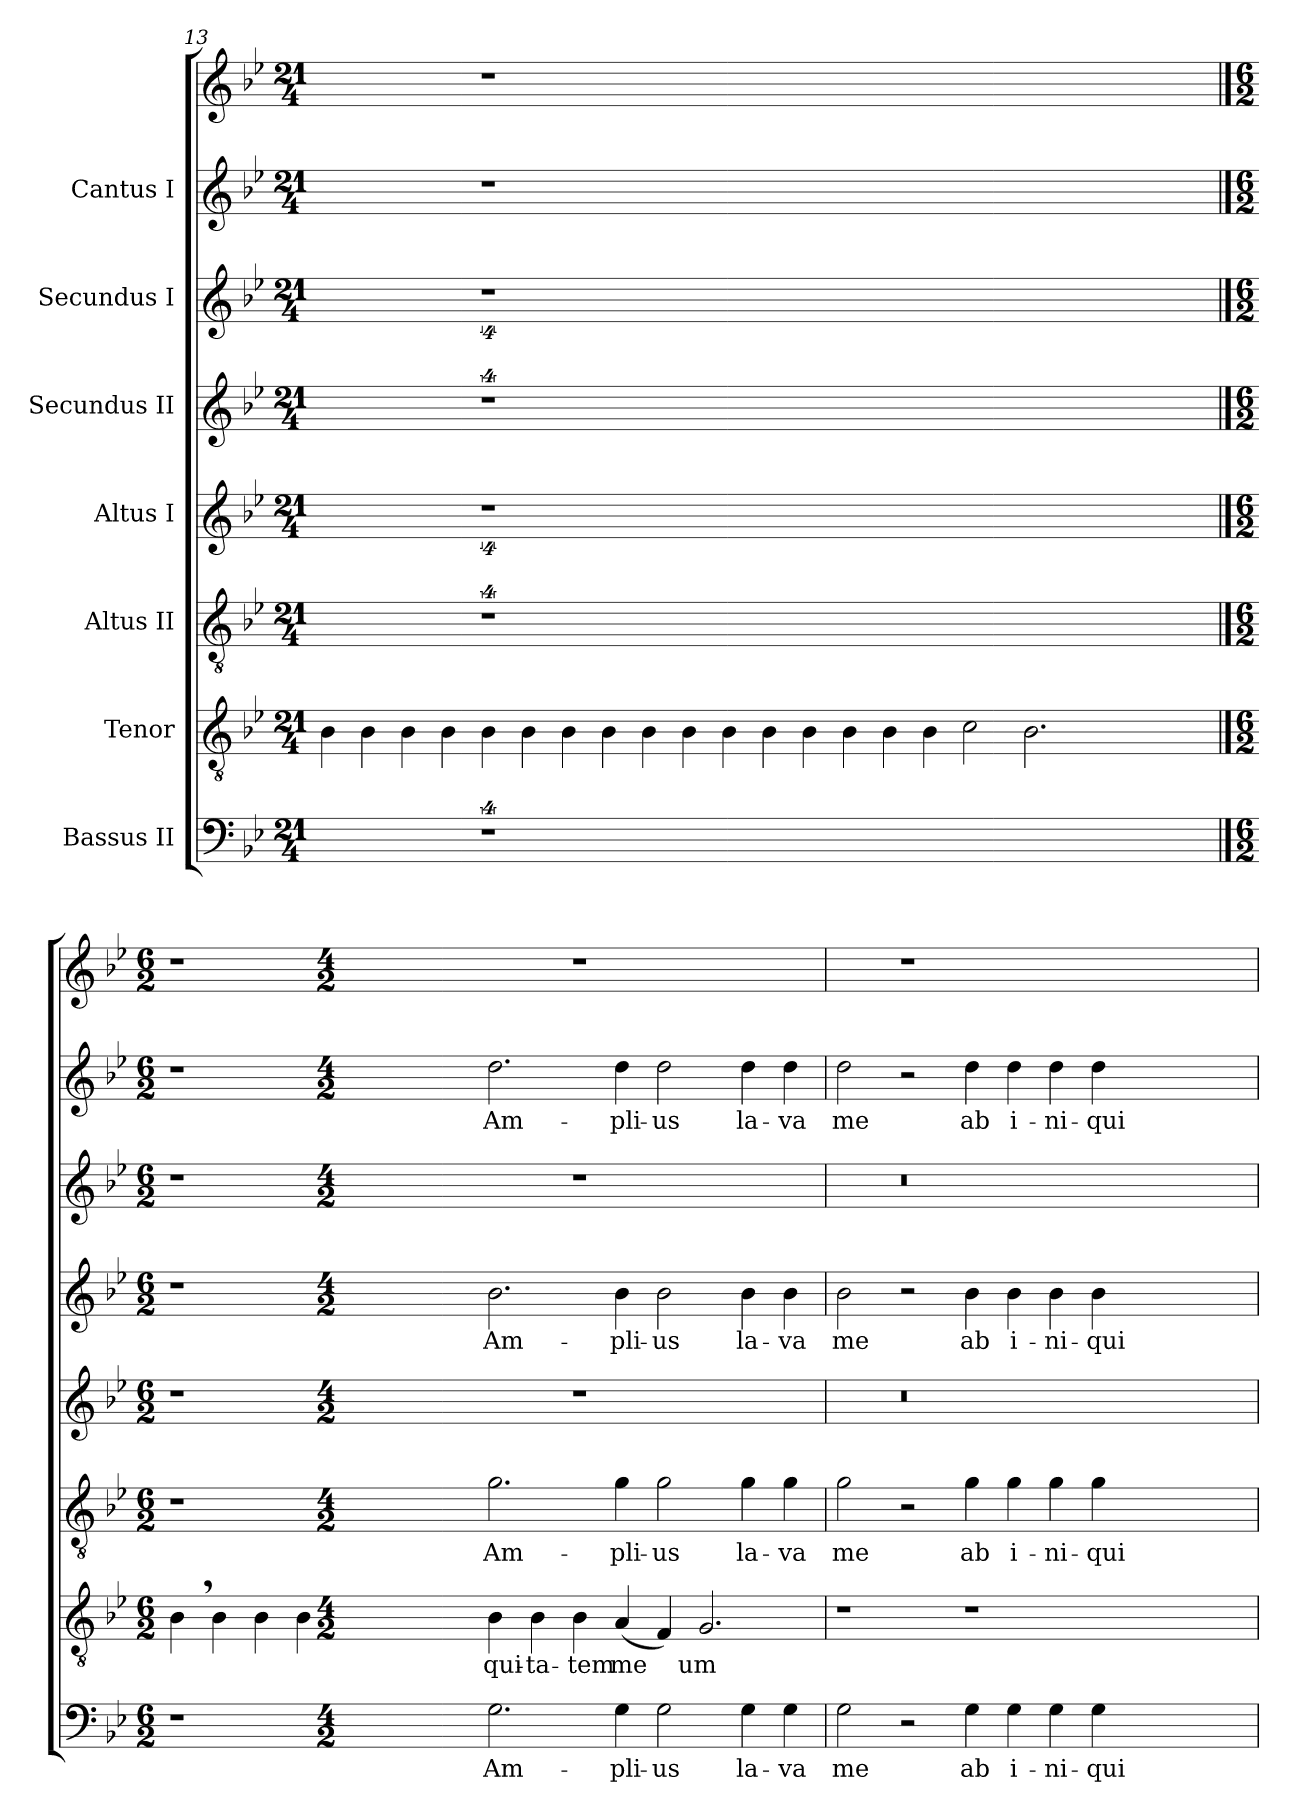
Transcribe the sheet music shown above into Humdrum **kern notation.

**kern	**text	**kern	**text	**kern	**text	**kern	**kern	**text	**kern	**kern	**text	**kern
*part7	*part7	*part6	*part6	*part5	*part5	*part4	*part3	*part3	*part2	*part1	*part1	*part1
*staff8	*staff8	*staff7	*staff7	*staff6	*staff6	*staff5	*staff4	*staff4	*staff3	*staff2	*staff2	*staff1
*I"Bassus II	*	*I"Tenor	*	*I"Altus II	*	*I"Altus I	*I"Secundus II	*	*I"Secundus I	*I"Cantus  I	*	*
!!LO:LB:g=z
*clefF4	*	*clefGv2	*	*clefGv2	*	*clefG2	*clefG2	*	*clefG2	*clefG2	*	*clefG2
*k[b-e-]	*	*k[b-e-]	*	*k[b-e-]	*	*k[b-e-]	*k[b-e-]	*	*k[b-e-]	*k[b-e-]	*	*k[b-e-]
*B-:	*	*B-:	*	*B-:	*	*B-:	*B-:	*	*B-:	*B-:	*	*B-:
*M21/4	*	*M21/4	*	*M21/4	*	*M21/4	*M21/4	*	*M21/4	*M21/4	*	*M21/4
*MM180	*	*MM180	*	*MM180	*	*MM180	*MM180	*	*MM180	*MM180	*	*MM180
=13	=13	=13	=13	=13	=13	=13	=13	=13	=13	=13	=13	=13
1ryy	.	4B-\	.	1ryy	.	1ryy	1ryy	.	1ryy	1ryy	.	1ryy
.	.	4B-\	.	.	.	.	.	.	.	.	.	.
.	.	4B-\	.	.	.	.	.	.	.	.	.	.
.	.	4B-\	.	.	.	.	.	.	.	.	.	.
4%21r	.	4B-\	.	4%21r	.	4%21r	4%21r	.	4%21r	1r	.	1r
.	.	4B-\	.	.	.	.	.	.	.	.	.	.
.	.	4B-\	.	.	.	.	.	.	.	.	.	.
.	.	4B-\	.	.	.	.	.	.	.	.	.	.
.	.	4B-\	.	.	.	.	.	.	.	00ryy	.	00ryy
.	.	4B-\	.	.	.	.	.	.	.	.	.	.
.	.	4B-\	.	.	.	.	.	.	.	.	.	.
.	.	4B-\	.	.	.	.	.	.	.	.	.	.
.	.	4B-\	.	.	.	.	.	.	.	.	.	.
.	.	4B-\	.	.	.	.	.	.	.	.	.	.
.	.	4B-\	.	.	.	.	.	.	.	.	.	.
.	.	4B-\	.	.	.	.	.	.	.	.	.	.
.	.	2c\	.	.	.	.	.	.	.	.	.	.
.	.	2.B-\	.	.	.	.	.	.	.	.	.	.
.	.	1ryy	.	.	.	.	.	.	.	.	.	.
.	.	.	.	.	.	.	.	.	.	4ryy	.	4ryy
!!LO:PB:g=z
==14	==14	==14	==14	==14	==14	==14	==14	==14	==14	==14	==14	==14
*M6/2	*	*M6/2	*	*M6/2	*	*M6/2	*M6/2	*	*M6/2	*M6/2	*	*M6/2
1r	.	4B-,>\	.	1r	.	1r	1r	.	1r	1r	.	1r
.	.	4B-\	.	.	.	.	.	.	.	.	.	.
.	.	4B-\	.	.	.	.	.	.	.	.	.	.
.	.	4B-\	.	.	.	.	.	.	.	.	.	.
*M4/2	*	*M4/2	*	*M4/2	*	*M4/2	*M4/2	*	*M4/2	*M4/2	*	*M4/2
!	!LO:LY:b:cj	!	!LO:LY:b:cj	!	!LO:LY:b:cj	!	!	!LO:LY:b:cj	!	!	!LO:LY:b:cj	!
2.G\	Am-	4B-\	qui-	2.g\	Am-	2ryy	2.b-\	Am-	2ryy	2.dd\	Am-	2ryy
!	!	!	!LO:LY:b:cj	!	!	!	!	!	!	!	!	!
.	.	4B-\	-ta-	.	.	.	.	.	.	.	.	.
!	!	!	!LO:LY:b:cj	!	!	!	!	!	!	!	!	!
.	.	4B-\	-tem	.	.	1r	.	.	1r	.	.	1r
!	!LO:LY:b:cj	!	!LO:LY:b:cj	!	!LO:LY:b:cj	!	!	!LO:LY:b:cj	!	!	!LO:LY:b:cj	!
4G\	-pli-	(<4A/	me-	4g\	-pli-	.	4b-\	-pli-	.	4dd\	-pli-	.
!	!LO:LY:b:cj	!	!LO:LY:b:cj	!	!LO:LY:b:cj	!	!	!LO:LY:b:cj	!	!	!LO:LY:b:cj	!
2G\	-us	4F/)	-	2g\	-us	.	2b-\	-us	.	2dd\	-us	.
!	!	!	!LO:LY:b:cj	!	!	!	!	!	!	!	!	!
.	.	2.G/	um	.	.	.	.	.	.	.	.	.
!	!LO:LY:b:cj	!	!	!	!LO:LY:b:cj	!	!	!LO:LY:b:cj	!	!	!LO:LY:b:cj	!
4G\	la-	.	.	4g\	la-	2ryy	4b-\	la-	2ryy	4dd\	la-	2ryy
!	!LO:LY:b:cj	!	!	!	!LO:LY:b:cj	!	!	!LO:LY:b:cj	!	!	!LO:LY:b:cj	!
4G\	-va	.	.	4g\	-va	.	4b-\	-va	.	4dd\	-va	.
=15	=15	=15	=15	=15	=15	=15	=15	=15	=15	=15	=15	=15
!	!LO:LY:b:cj	!	!	!	!LO:LY:b:cj	!	!	!LO:LY:b:cj	!	!	!LO:LY:b:cj	!
2G\	me	1r	.	2g\	me	2ryy	2b-\	me	2ryy	2dd\	me	2ryy
2r	.	.	.	2r	.	0.r	2r	.	0.r	2r	.	1r
!	!LO:LY:b:cj	!	!	!	!LO:LY:b:cj	!	!	!LO:LY:b:cj	!	!	!LO:LY:b:cj	!
4G\	ab	1r	.	4g\	ab	.	4b-\	ab	.	4dd\	ab	.
!	!LO:LY:b:cj	!	!	!	!LO:LY:b:cj	!	!	!LO:LY:b:cj	!	!	!LO:LY:b:cj	!
4G\	i-	.	.	4g\	i-	.	4b-\	i-	.	4dd\	i-	.
!	!LO:LY:b:cj	!	!	!	!LO:LY:b:cj	!	!	!LO:LY:b:cj	!	!	!LO:LY:b:cj	!
4G\	-ni-	.	.	4g\	-ni-	.	4b-\	-ni-	.	4dd\	-ni-	0ryy
!	!LO:LY:b:cj	!	!	!	!LO:LY:b:cj	!	!	!LO:LY:b:cj	!	!	!LO:LY:b:cj	!
4G\	-qui-	.	.	4g\	-qui-	.	4b-\	-qui-	.	4dd\	-qui-	.
1.ryy	.	1.ryy	.	1.ryy	.	.	1.ryy	.	.	1.ryy	.	.
=	=	=	=	=	=	=	=	=	=	=	=	=
*-	*-	*-	*-	*-	*-	*-	*-	*-	*-	*-	*-	*-
